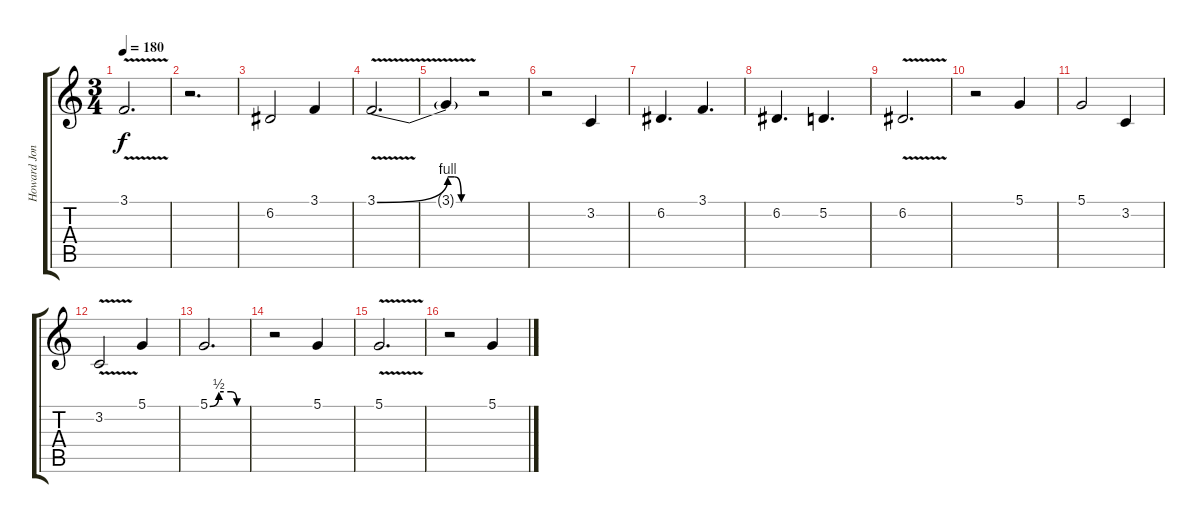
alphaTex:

\track ("Howard Jones" "Howard Jon") {instrument oboe}
\staff {score tabs}
\tuning (D4 A3 F3 C3 G2 C2) {hide}
\ts (3 4)
\tempo 180
\clef g2
\ks c
3.1{v}.2{d dy f} |
r.2{d} |
6.2.2 3.1.4 |
3.1{be (bend 0 0 60 4) v}.2{d} |
3.1{be (custom 0 4 15 4 30 0 60 0) t}.4 r.2 |
r.2 3.2.4 |
6.2.4{d} 3.1.4{d} |
6.2.4{d} 5.2.4{d} |
6.2{v}.2{d} |
r.2 5.1.4 |
5.1.2 3.2.4 |
3.2{v}.2 5.1.4 |
5.1{be (custom 0 0 15 2 35 2 45 0 60 0)}.2{d} |
r.2 5.1.4 |
5.1{v}.2{d} |
r.2 5.1.4
